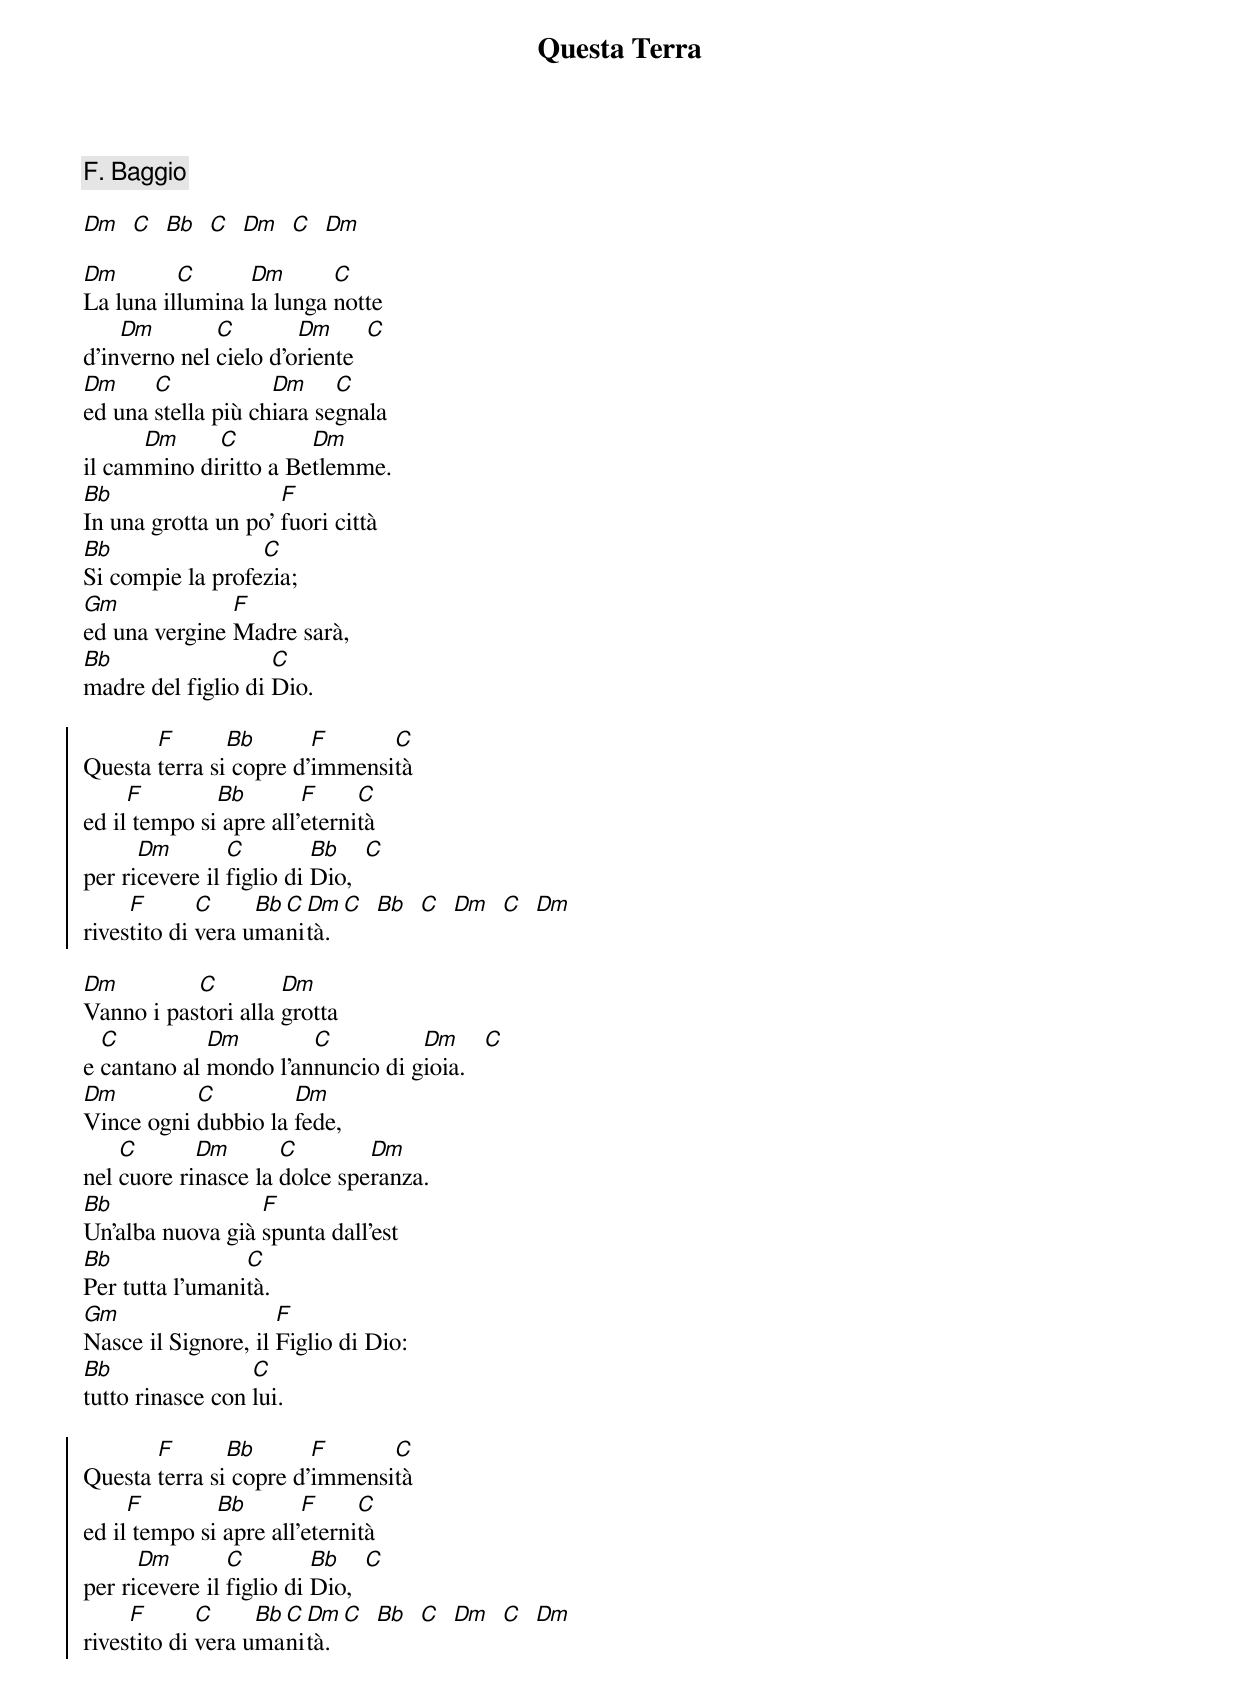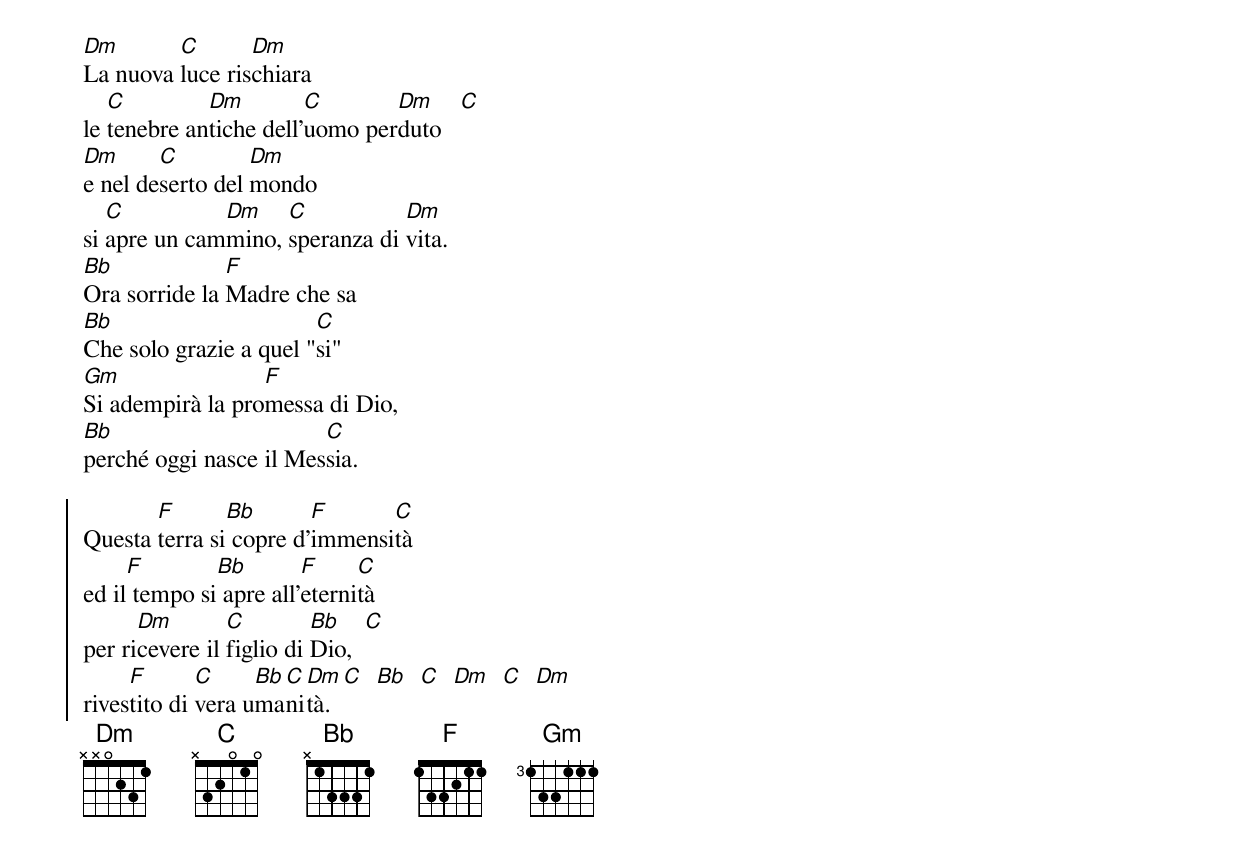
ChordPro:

{title:Questa Terra}
{comment:F. Baggio}

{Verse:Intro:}
[Dm]  [C]  [Bb]  [C]  [Dm]  [C]  [Dm]

[Dm]La luna il[C]lumina [Dm]la lunga [C]notte
d’in[Dm]verno nel [C]cielo d’o[Dm]riente  [C]
[Dm]ed una [C]stella più ch[Dm]iara se[C]gnala
il cam[Dm]mino di[C]ritto a Be[Dm]tlemme.
[Bb]In una grotta un po’ [F]fuori città
[Bb]Si compie la profe[C]zia;
[Gm]ed una vergine [F]Madre sarà,
[Bb]madre del figlio di [C]Dio.

{soc}
Questa [F]terra si[Bb] copre d’[F]immensi[C]tà
ed il[F] tempo si[Bb] apre all’[F]eterni[C]tà
per ri[Dm]cevere il [C]figlio di [Bb]Dio,  [C]
rives[F]tito di [C]vera u[Bb]ma[C]ni[Dm]tà.  [C]  [Bb]  [C]  [Dm]  [C]  [Dm]
{eoc}

[Dm]Vanno i pas[C]tori alla [Dm]grotta
e [C]cantano al [Dm]mondo l’an[C]nuncio di g[Dm]ioia.   [C]
[Dm]Vince ogni [C]dubbio la [Dm]fede,
nel [C]cuore ri[Dm]nasce la [C]dolce spe[Dm]ranza.
[Bb]Un’alba nuova già [F]spunta dall’est
[Bb]Per tutta l’umani[C]tà.
[Gm]Nasce il Signore, il [F]Figlio di Dio:
[Bb]tutto rinasce con [C]lui.

{soc}
Questa [F]terra si[Bb] copre d’[F]immensi[C]tà
ed il[F] tempo si[Bb] apre all’[F]eterni[C]tà
per ri[Dm]cevere il [C]figlio di [Bb]Dio,  [C]
rives[F]tito di [C]vera u[Bb]ma[C]ni[Dm]tà.  [C]  [Bb]  [C]  [Dm]  [C]  [Dm]
{eoc}

[Dm]La nuova [C]luce ris[Dm]chiara
le [C]tenebre an[Dm]tiche dell’[C]uomo per[Dm]duto   [C]
[Dm]e nel de[C]serto del [Dm]mondo
si [C]apre un cam[Dm]mino, [C]speranza di [Dm]vita.
[Bb]Ora sorride la [F]Madre che sa
[Bb]Che solo grazie a quel "[C]si"
[Gm]Si adempirà la pro[F]messa di Dio,
[Bb]perché oggi nasce il Mes[C]sia.

{soc}
Questa [F]terra si[Bb] copre d’[F]immensi[C]tà
ed il[F] tempo si[Bb] apre all’[F]eterni[C]tà
per ri[Dm]cevere il [C]figlio di [Bb]Dio,  [C]
rives[F]tito di [C]vera u[Bb]ma[C]ni[Dm]tà.  [C]  [Bb]  [C]  [Dm]  [C]  [Dm]
{eoc}
